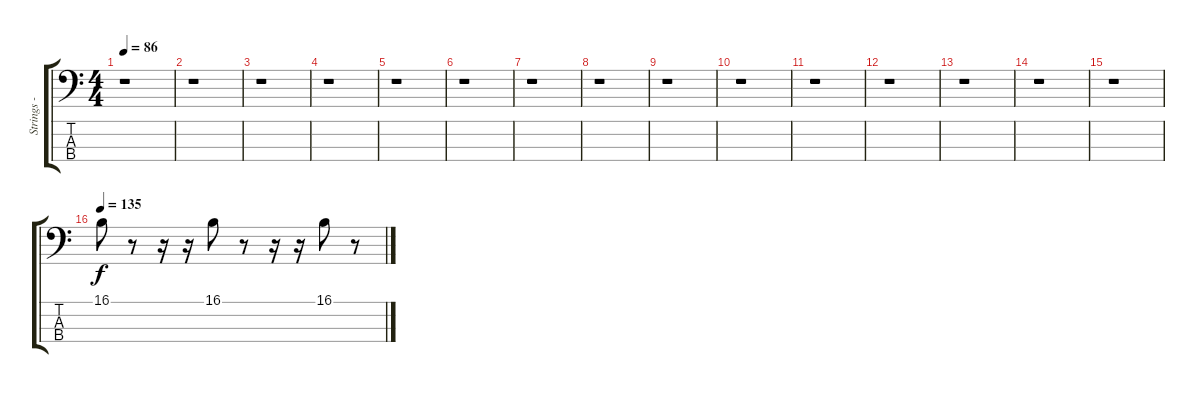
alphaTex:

\track ("Strings - Sherinian" "Strings - ") {instrument stringensemble1}
\staff {score tabs}
\tuning (G2 D2 A1 E1) {hide}
\ts (4 4)
\tempo 86
\clef f4
\ks c
r.1{dy f} |
r.1 |
r.1 |
r.1 |
r.1 |
r.1 |
r.1 |
r.1 |
r.1 |
r.1 |
r.1 |
r.1 |
r.1 |
r.1 |
r.1 |
\tempo 135
16.1.8 r.8 r.16 r.16 16.1.8 r.8 r.16 r.16 16.1.8 r.8
